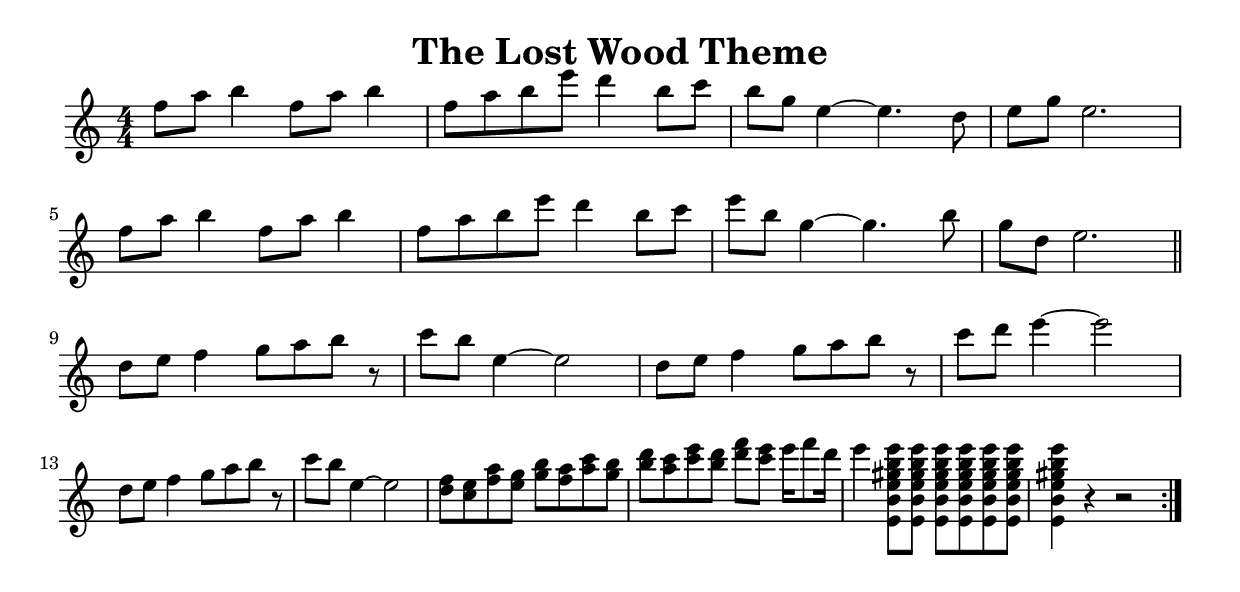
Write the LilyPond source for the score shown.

\version "2.18.0"
\include "english.ly"
\paper{
 indent = 0.1\cm
ragged-bottom=##t
ragged-last = ##f
}

%#(set-global-staff-size 24)
%\override-lines #'(baseline-skip . 4.0 )

\header{
% Center aligned, topmost
title = "The Lost Wood Theme"  % centered
%subtitle="Chord Sheet" 
%subsubtitle="subsubtitle"
%instrument="lead"  % centered, below other three

% right aligned, top to bottom
%composer = "LennonMcCartney" % topmost, right-aligned
%arranger = "DLMtranscription" % 2nd from top, right-aligned
%opus = 

%left aligned top to bottom
%poet = "D major" % for lead sheets I like to put the key here
%meter = "~180 BPM" % for lead sheets I put the tempo here
%piece = 
}


% achords = \chordmode {
%   g2. g2. a2.:m a4.:m d4.
%   g2. g2. a4.:m g2.
% }



%melody = \relative c' {
%  \clef treble
%  \key <++> \major
%  \time 4/4
%  
%  f4 e8[ c] d4 g
%  a2 ~ a
%}

%harmonies = \chordmode {
%  a4:7 a4:7 a4:7 a4:7
% d4:7 d4:7 a4:7 a4:7
% e4:7 d4:7 a4:7 e4:7
%}

keysig={ \key c \major }
timesig={ \numericTimeSignature \time 4/4 }
\score {
 
\transpose c c {
 <<
    \new Staff { %\with {midiInstrument=#"reed organ"}
    \keysig
    \timesig
    \relative c'' {

        \repeat volta 2 {
            f8 a b4 f8 a b4  |
            f8 a b e d4 b8 c8 |
            b8 g e4~e4. d8 |
            e8 g e2. | 
            \break

            f8 a b4 f8 a b4  |
            f8 a b e d4 b8 c8 |
            e8 b8 g4~g4. b8 |
            g8 d8 e2.               \bar "||"
            \break
            d8 e f4 g8 a b r |
            c8 b e,4 ~ e2 |
            d8 e f4 g8 a b r |
            c8 d8 e4~e2 |
            \break
            d,8 e f4 g8 a b r |
            c8 b e,4 ~ e2 |
            <d f>8 <c e> <f a> <e g> <g b> <f a> <a c> <g b> |
            <b d>8 < a c> <c e> <b d> <d f> <c e> e16 f8 d16 |
            e4 <e b gs e b e,>8 <e b gs e b e,>8 <e b gs e b e,>  <e b gs e b e,>  <e b gs e b e,> <e b gs e b e,> | <e b gs e b e,>4 r4 r2 |

        }
    
        
        
    }
  }

  %\new Staff \with {midiInstrument=#"pad 2 (warm)"}{
  %      \keysig
  %      \timesig
  %      \repeat unfold 2 {
  %          f1 ~ f1  f1 ~ f1
  %          f1 ~ f1  f1 ~ f1
  %          f1 ~ f1  f1 ~ f1
  %          f1 ~ f1  f1 ~ f1
  %          f1 ~ f1
  %      }
  %  }
>>
} 

 \layout{ }
 \midi{}
}

